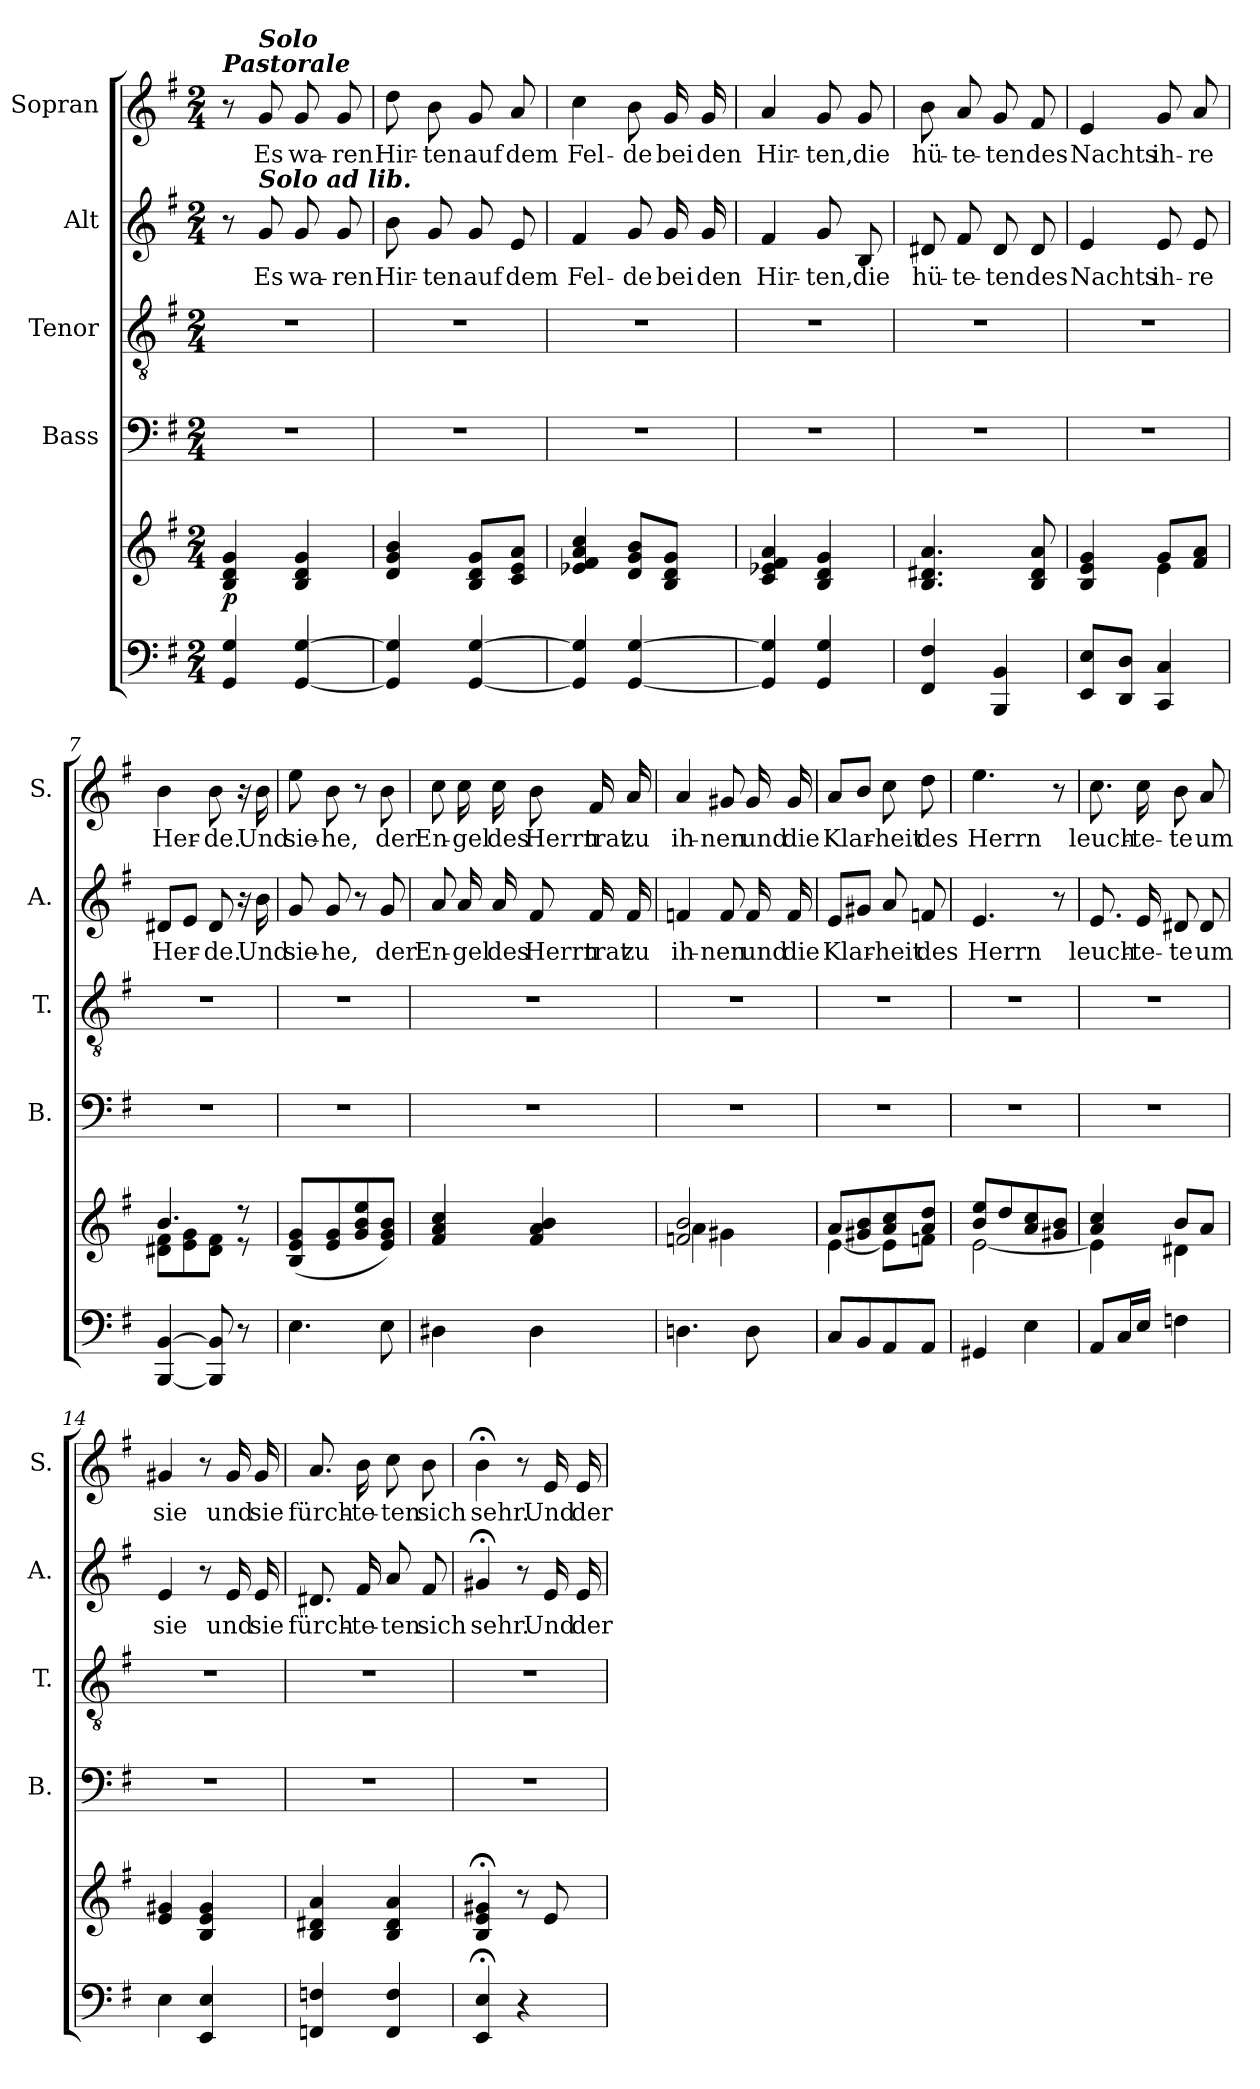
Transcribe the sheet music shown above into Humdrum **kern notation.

**kern	**kern	**dynam	**kern	**kern	**kern	**text	**kern	**text
*part5	*part5	*part5	*part4	*part3	*part2	*part2	*part1	*part1
*staff6	*staff5	*staff5/6	*staff4	*staff3	*staff2	*staff2	*staff1	*staff1
*	*	*	*I"Bass	*I"Tenor	*I"Alt	*	*I"Sopran	*
*	*	*	*I'B.	*I'T.	*I'A.	*	*I'S.	*
*clefF4	*clefG2	*	*clefF4	*clefGv2	*clefG2	*	*clefG2	*
*k[f#]	*k[f#]	*	*k[f#]	*k[f#]	*k[f#]	*	*k[f#]	*
*G:	*G:	*	*G:	*G:	*G:	*	*G:	*
*M2/4	*M2/4	*	*M2/4	*M2/4	*M2/4	*	*M2/4	*
=1	=1	=1	=1	=1	=1	=1	=1	=1
!	!	!	!	!	!	!	!LO:TX:a:Bi:t=Pastorale	!
!	!	!LO:DY:b	!	!	!	!	!	!
4GG/ 4G/	4B/ 4d/ 4g/	p	2r	2r	8r	.	8r	.
!	!	!	!	!	!	!	!LO:TX:a:Bi:t=Solo	!
!	!	!	!	!	!LO:TX:a:Bi:t=Solo ad lib.	!	!	!
!	!	!	!	!	!	!LO:LY:b	!	!LO:LY:b
.	.	.	.	.	8g/	Es	8g/	Es
!	!	!	!	!	!	!LO:LY:b	!	!LO:LY:b
[4GG/ [4G/	4B/ 4d/ 4g/	.	.	.	8g/	wa-	8g/	wa-
!	!	!	!	!	!	!LO:LY:b	!	!LO:LY:b
.	.	.	.	.	8g/	-ren	8g/	-ren
=2	=2	=2	=2	=2	=2	=2	=2	=2
!	!	!	!	!	!	!LO:LY:b	!	!LO:LY:b
4GG/] 4G/]	4d/ 4g/ 4b/	.	2r	2r	8b\	Hir-	8dd\	Hir-
!	!	!	!	!	!	!LO:LY:b	!	!LO:LY:b
.	.	.	.	.	8g/	-ten	8b\	-ten
!	!	!	!	!	!	!LO:LY:b	!	!LO:LY:b
[4GG/ [4G/	8B/ 8d/ 8g/L	.	.	.	8g/	auf	8g/	auf
!	!	!	!	!	!	!LO:LY:b	!	!LO:LY:b
.	8c/ 8e/ 8a/J	.	.	.	8e/	dem	8a/	dem
=3	=3	=3	=3	=3	=3	=3	=3	=3
!	!	!	!	!	!	!LO:LY:b	!	!LO:LY:b
4GG/] 4G/]	4e-X/ 4f#/ 4a/ 4cc/	.	2r	2r	4f#/	Fel-	4cc\	Fel-
!	!	!	!	!	!	!LO:LY:b	!	!LO:LY:b
[4GG/ [4G/	8d/ 8g/ 8b/L	.	.	.	8g/	-de	8b\	-de
!	!	!	!	!	!	!LO:LY:b	!	!LO:LY:b
.	8B/ 8d/ 8g/J	.	.	.	16g/	bei	16g/	bei
!	!	!	!	!	!	!LO:LY:b	!	!LO:LY:b
.	.	.	.	.	16g/	den	16g/	den
=4	=4	=4	=4	=4	=4	=4	=4	=4
!	!	!	!	!	!	!LO:LY:b	!	!LO:LY:b
4GG/] 4G/]	4c/ 4e-X/ 4f#/ 4a/	.	2r	2r	4f#/	Hir-	4a/	Hir-
!	!	!	!	!	!	!LO:LY:b	!	!LO:LY:b
4GG/ 4G/	4B/ 4d/ 4g/	.	.	.	8g/	-ten,	8g/	-ten,
!	!	!	!	!	!	!LO:LY:b	!	!LO:LY:b
.	.	.	.	.	8B/	die	8g/	die
=5	=5	=5	=5	=5	=5	=5	=5	=5
!	!	!	!	!	!	!LO:LY:b	!	!LO:LY:b
4FF#/ 4F#/	4.B/ 4.d#X/ 4.a/	.	2r	2r	8d#X/	hü-	8b\	hü-
!	!	!	!	!	!	!LO:LY:b	!	!LO:LY:b
.	.	.	.	.	8f#/	-te-	8a/	-te-
!	!	!	!	!	!	!LO:LY:b	!	!LO:LY:b
4BBB/ 4BB/	.	.	.	.	8d#/	-ten	8g/	-ten
!	!	!	!	!	!	!LO:LY:b	!	!LO:LY:b
.	8B/ 8d#/ 8a/	.	.	.	8d#/	des	8f#/	des
!!LO:LB:g=z
=6	=6	=6	=6	=6	=6	=6	=6	=6
*	*^	*	*	*	*	*	*	*
!	!	!	!	!	!	!	!LO:LY:b	!	!LO:LY:b
8EE/ 8E/L	4B/ 4e/ 4g/	4ryy	.	2r	2r	4e/	Nachts	4e/	Nachts
8DD/ 8D/J	.	.	.	.	.	.	.	.	.
!	!	!	!	!	!	!	!LO:LY:b	!	!LO:LY:b
4CC/ 4C/	8g/L	4e\	.	.	.	8e/	ih-	8g/	ih-
!	!	!	!	!	!	!	!LO:LY:b	!	!LO:LY:b
.	8f#/ 8a/J	.	.	.	.	8e/	-re	8a/	-re
=7	=7	=7	=7	=7	=7	=7	=7	=7	=7
!	!	!	!	!	!	!	!LO:LY:b	!	!LO:LY:b
[4BBB/ [4BB/	4.b/	8d#X\ 8f#\L	.	2r	2r	8d#X/L	Her-	4b\	Her-
.	.	8e\ 8g\	.	.	.	8e/J	.	.	.
!	!	!	!	!	!	!	!LO:LY:b	!	!LO:LY:b
8BBB/] 8BB/]	.	8d#\ 8f#\J	.	.	.	8d#/	-de.	8b\	-de.
8r	8r	8r	.	.	.	16r	.	16r	.
!	!	!	!	!	!	!	!LO:LY:b	!	!LO:LY:b
.	.	.	.	.	.	16b\	Und	16b\	Und
*	*v	*v	*	*	*	*	*	*	*
=8	=8	=8	=8	=8	=8	=8	=8	=8
!	!	!	!	!	!	!LO:LY:b	!	!LO:LY:b
4.E\	(<8B/ 8e/ 8g/L	.	2r	2r	8g/	sie-	8ee\	sie-
!	!	!	!	!	!	!LO:LY:b	!	!LO:LY:b
.	8e/ 8g/	.	.	.	8g/	-he,	8b\	-he,
.	8g/ 8b/ 8ee/	.	.	.	8r	.	8r	.
!	!	!	!	!	!	!LO:LY:b	!	!LO:LY:b
8E\	8e/ 8g/ 8b/J)	.	.	.	8g/	der	8b\	der
=9	=9	=9	=9	=9	=9	=9	=9	=9
!	!	!	!	!	!	!LO:LY:b	!	!LO:LY:b
4D#X\	4f#/ 4a/ 4cc/	.	2r	2r	8a/	En-	8cc\	En-
!	!	!	!	!	!	!LO:LY:b	!	!LO:LY:b
.	.	.	.	.	16a/	-gel	16cc\	-gel
!	!	!	!	!	!	!LO:LY:b	!	!LO:LY:b
.	.	.	.	.	16a/	des	16cc\	des
!	!	!	!	!	!	!LO:LY:b	!	!LO:LY:b
4D#\	4f#/ 4a/ 4b/	.	.	.	8f#/	Herrn	8b\	Herrn
!	!	!	!	!	!	!LO:LY:b	!	!LO:LY:b
.	.	.	.	.	16f#/	trat	16f#/	trat
!	!	!	!	!	!	!LO:LY:b	!	!LO:LY:b
.	.	.	.	.	16f#/	zu	16a/	zu
=10	=10	=10	=10	=10	=10	=10	=10	=10
*	*^	*	*	*	*	*	*	*
!	!	!	!	!	!	!	!LO:LY:b	!	!LO:LY:b
4.Dn\	2fn/ 2b/	4a\	.	2r	2r	4fn/	ih-	4a/	ih-
!	!	!	!	!	!	!	!LO:LY:b	!	!LO:LY:b
.	.	4g#X\	.	.	.	8f/	-nen	8g#X/	-nen
!	!	!	!	!	!	!	!LO:LY:b	!	!LO:LY:b
8D\	.	.	.	.	.	16f/	und	16g#/	und
!	!	!	!	!	!	!	!LO:LY:b	!	!LO:LY:b
.	.	.	.	.	.	16f/	die	16g#/	die
!!LO:PB:g=z
=11	=11	=11	=11	=11	=11	=11	=11	=11	=11
!	!	!	!	!	!	!	!LO:LY:b	!	!LO:LY:b
8C/L	8a/L	[<4e\	.	2r	2r	8e/L	Klar-	8a/L	Klar-
8BB/	8g#X/ 8b/	.	.	.	.	8g#X/J	.	8b/J	.
!	!	!	!	!	!	!	!LO:LY:b	!	!LO:LY:b
8AA/	8a/ 8cc/	8e\L]	.	.	.	8a/	-heit	8cc\	-heit
!	!	!	!	!	!	!	!LO:LY:b	!	!LO:LY:b
8AA/J	8a/ 8dd/J	8fn\J	.	.	.	8fn/	des	8dd\	des
=12	=12	=12	=12	=12	=12	=12	=12	=12	=12
!	!	!	!	!	!	!	!LO:LY:b	!	!LO:LY:b
4GG#X/	8b/ 8ee/L	[<2e\	.	2r	2r	4.e/	Herrn	4.ee\	Herrn
.	8dd/	.	.	.	.	.	.	.	.
4E\	8a/ 8cc/	.	.	.	.	.	.	.	.
.	8g#X/ 8b/J	.	.	.	.	8r	.	8r	.
=13	=13	=13	=13	=13	=13	=13	=13	=13	=13
!	!	!	!	!	!	!	!LO:LY:b	!	!LO:LY:b
8AA/L	4a/ 4cc/	4e\]	.	2r	2r	8.e/	leuch-	8.cc\	leuch-
16C/L	.	.	.	.	.	.	.	.	.
!	!	!	!	!	!	!	!LO:LY:b	!	!LO:LY:b
16E/JJ	.	.	.	.	.	16e/	-te-	16cc\	-te-
!	!	!	!	!	!	!	!LO:LY:b	!	!LO:LY:b
4Fn\	8b/L	4d#X\	.	.	.	8d#X/	-te	8b\	-te
!	!	!	!	!	!	!	!LO:LY:b	!	!LO:LY:b
.	8a/J	.	.	.	.	8d#/	um	8a/	um
*	*v	*v	*	*	*	*	*	*	*
=14	=14	=14	=14	=14	=14	=14	=14	=14
!	!	!	!	!	!	!LO:LY:b	!	!LO:LY:b
4E\	4e/ 4g#X/	.	2r	2r	4e/	sie	4g#X/	sie
4EE/ 4E/	4B/ 4e/ 4g#/	.	.	.	8r	.	8r	.
!	!	!	!	!	!	!LO:LY:b	!	!LO:LY:b
.	.	.	.	.	16e/	und	16g#/	und
!	!	!	!	!	!	!LO:LY:b	!	!LO:LY:b
.	.	.	.	.	16e/	sie	16g#/	sie
=15	=15	=15	=15	=15	=15	=15	=15	=15
!	!	!	!	!	!	!LO:LY:b	!	!LO:LY:b
4FFn/ 4Fn/	4B/ 4d#X/ 4a/	.	2r	2r	8.d#X/	fürch-	8.a/	fürch-
!	!	!	!	!	!	!LO:LY:b	!	!LO:LY:b
.	.	.	.	.	16f#/	-te-	16b\	-te-
!	!	!	!	!	!	!LO:LY:b	!	!LO:LY:b
4FF/ 4F/	4B/ 4d#/ 4a/	.	.	.	8a/	-ten	8cc\	-ten
!	!	!	!	!	!	!LO:LY:b	!	!LO:LY:b
.	.	.	.	.	8f#/	sich	8b\	sich
=16	=16	=16	=16	=16	=16	=16	=16	=16
!	!	!	!	!	!	!LO:LY:b	!	!LO:LY:b
4EE/;< 4E/;<	4B/;< 4e/;< 4g#X/;<	.	2r	2r	4g#X;</	sehr.	4b;<\	sehr.
4r	8r	.	.	.	8r	.	8r	.
!	!	!	!	!	!	!LO:LY:b	!	!LO:LY:b
.	8e/	.	.	.	16e/	Und	16e/	Und
!	!	!	!	!	!	!LO:LY:b	!	!LO:LY:b
.	.	.	.	.	16e/	der	16e/	der
=	=	=	=	=	=	=	=	=
*-	*-	*-	*-	*-	*-	*-	*-	*-
